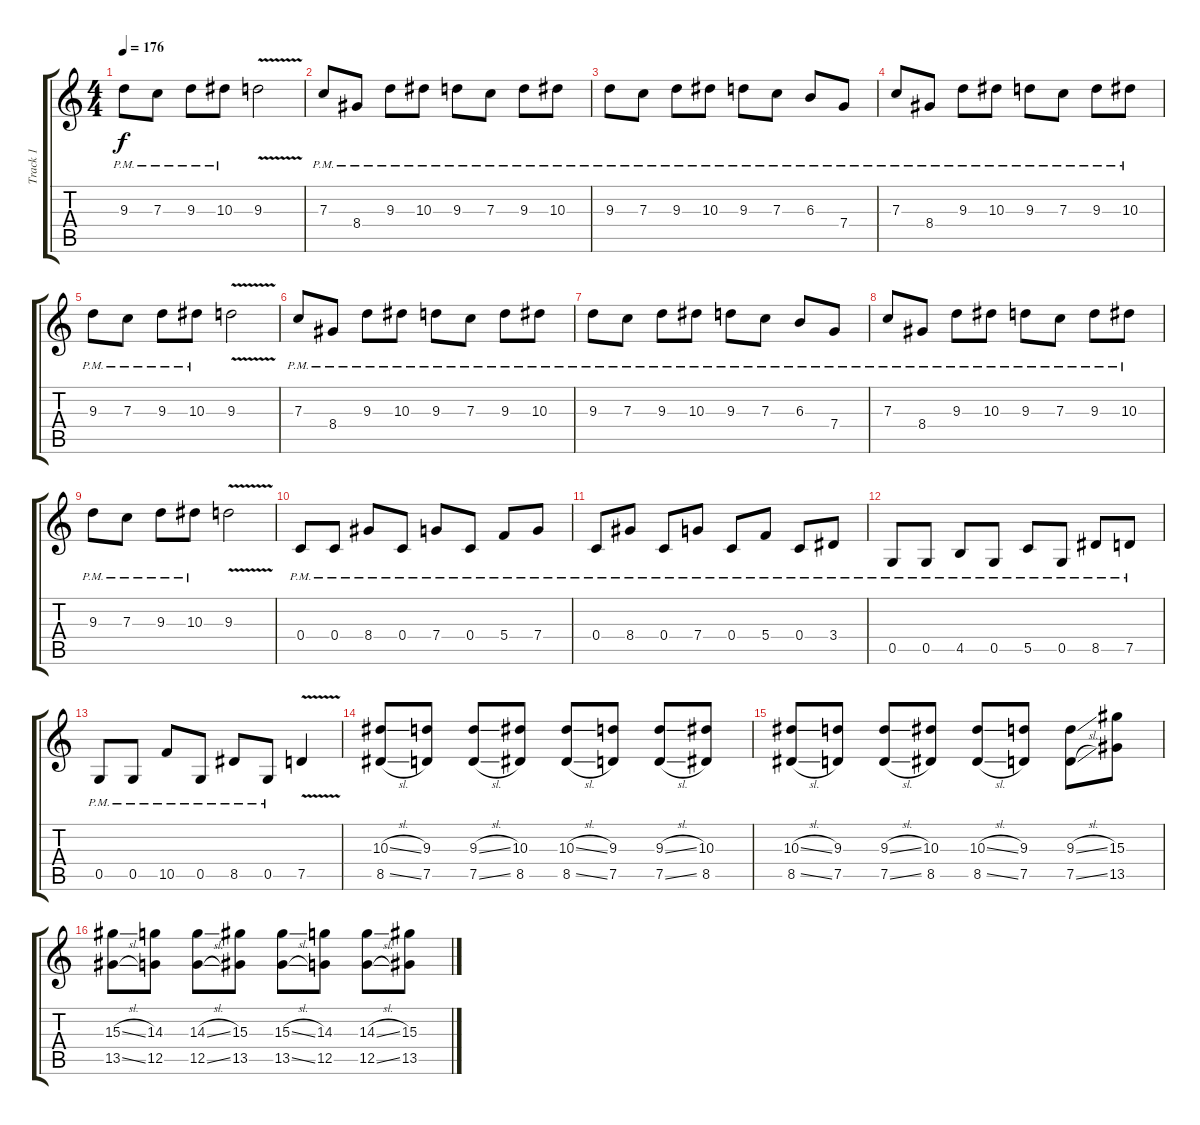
\track ("Track 1" "Track 1") {instrument distortionguitar}
\staff {score tabs}
\tuning (D4 A3 F3 C3 G2 C2) {hide}
\ts (4 4)
\tempo 176
\clef g2
\ks c
9.3{pm}.8{dy f} 7.3{pm}.8 9.3{pm}.8 10.3{pm}.8 9.3{v}.2 |
7.3{pm}.8 8.4{pm}.8 9.3{pm}.8 10.3{pm}.8 9.3{pm}.8 7.3{pm}.8 9.3{pm}.8 10.3{pm}.8 |
9.3{pm}.8 7.3{pm}.8 9.3{pm}.8 10.3{pm}.8 9.3{pm}.8 7.3{pm}.8 6.3{pm}.8 7.4{pm}.8 |
7.3{pm}.8 8.4{pm}.8 9.3{pm}.8 10.3{pm}.8 9.3{pm}.8 7.3{pm}.8 9.3{pm}.8 10.3{pm}.8 |
9.3{pm}.8 7.3{pm}.8 9.3{pm}.8 10.3{pm}.8 9.3{v}.2 |
7.3{pm}.8 8.4{pm}.8 9.3{pm}.8 10.3{pm}.8 9.3{pm}.8 7.3{pm}.8 9.3{pm}.8 10.3{pm}.8 |
9.3{pm}.8 7.3{pm}.8 9.3{pm}.8 10.3{pm}.8 9.3{pm}.8 7.3{pm}.8 6.3{pm}.8 7.4{pm}.8 |
7.3{pm}.8 8.4{pm}.8 9.3{pm}.8 10.3{pm}.8 9.3{pm}.8 7.3{pm}.8 9.3{pm}.8 10.3{pm}.8 |
9.3{pm}.8 7.3{pm}.8 9.3{pm}.8 10.3{pm}.8 9.3{v}.2 |
0.4{pm}.8 0.4{pm}.8 8.4{pm}.8 0.4{pm}.8 7.4{pm}.8 0.4{pm}.8 5.4{pm}.8 7.4{pm}.8 |
0.4{pm}.8 8.4{pm}.8 0.4{pm}.8 7.4{pm}.8 0.4{pm}.8 5.4{pm}.8 0.4{pm}.8 3.4{pm}.8 |
0.5{pm}.8 0.5{pm}.8 4.5{pm}.8 0.5{pm}.8 5.5{pm}.8 0.5{pm}.8 8.5{pm}.8 7.5{pm}.8 |
0.5{pm}.8 0.5{pm}.8 10.5{pm}.8 0.5{pm}.8 8.5{pm}.8 0.5{pm}.8 7.5{v}.4 |
(10.3{sl} 8.5{sl}).8 (9.3 7.5).8 (9.3{sl} 7.5{sl}).8 (10.3 8.5).8 (10.3{sl} 8.5{sl}).8 (9.3 7.5).8 (9.3{sl} 7.5{sl}).8 (10.3 8.5).8 |
(10.3{sl} 8.5{sl}).8 (9.3 7.5).8 (9.3{sl} 7.5{sl}).8 (10.3 8.5).8 (10.3{sl} 8.5{sl}).8 (9.3 7.5).8 (9.3{sl} 7.5{sl}).8 (15.3 13.5).8 |
(15.3{sl} 13.5{sl}).8 (14.3 12.5).8 (14.3{sl} 12.5{sl}).8 (15.3 13.5).8 (15.3{sl} 13.5{sl}).8 (14.3 12.5).8 (14.3{sl} 12.5{sl}).8 (15.3 13.5).8
